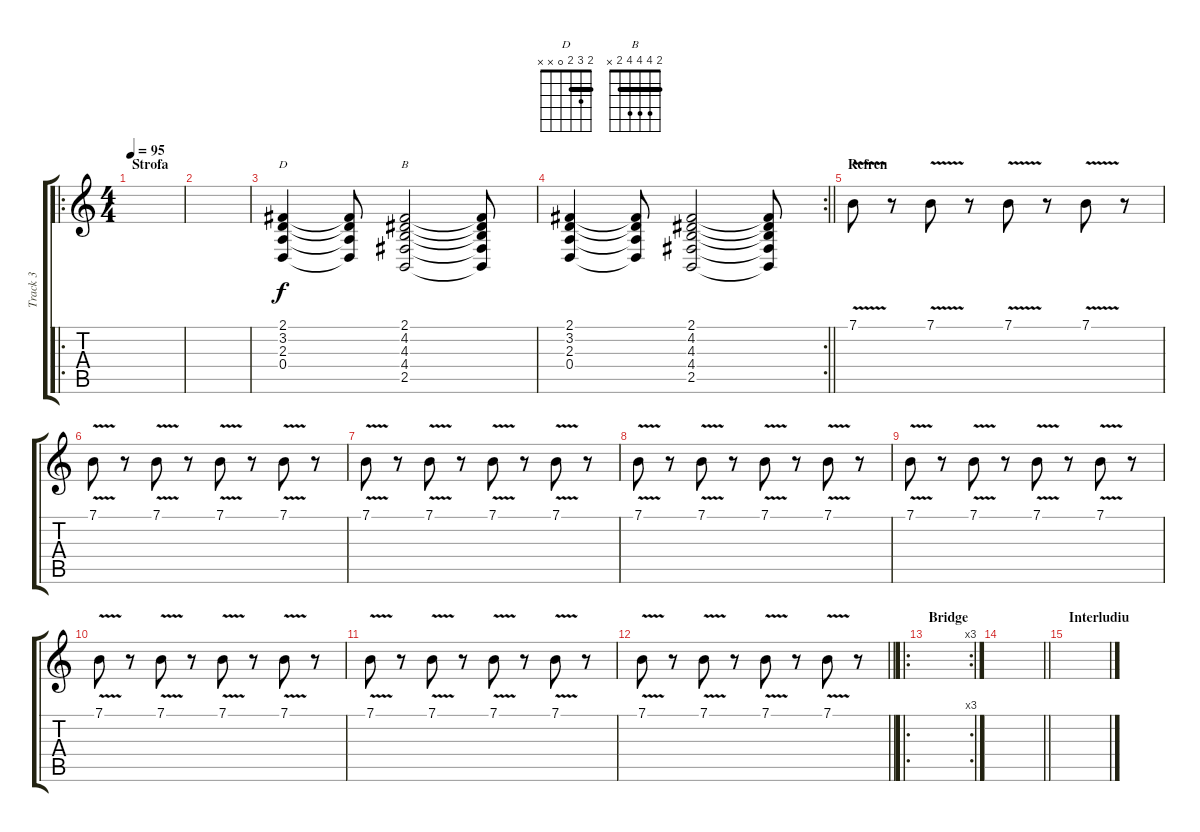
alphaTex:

\track ("Track 3" "Track 3") {instrument violin}
\staff {score tabs}
\tuning (E4 B3 G3 D3 A2 E2) {hide}
\chord ("D" 2 3 2 0 x x) {barre 2}
\chord ("B" 2 4 4 4 2 x) {barre 2}
\ro
\ts (4 4)
\section ("" "Strofa")
\tempo 95
\clef g2
\ks c
|
|
(2.1 3.2 2.3 0.4).4{ch "D" volume 7} (2.1{t} 3.2{t} 2.3{t} 0.4{t}).8 (2.1 4.2 4.3 4.4 2.5).2{ch "B"} (2.1{t} 4.2{t} 4.3{t} 4.4{t} 2.5{t}).8 |
\rc 2
\barLineRight lightlight
(2.1 3.2 2.3 0.4).4 (2.1{t} 3.2{t} 2.3{t} 0.4{t}).8 (2.1 4.2 4.3 4.4 2.5).2 (2.1{t} 4.2{t} 4.3{t} 4.4{t} 2.5{t}).8 |
\section ("" "Refren")
7.1{v}.8{volume 11} r.8 7.1{v}.8 r.8 7.1{v}.8 r.8 7.1{v}.8 r.8 |
7.1{v}.8 r.8 7.1{v}.8 r.8 7.1{v}.8 r.8 7.1{v}.8 r.8 |
7.1{v}.8 r.8 7.1{v}.8 r.8 7.1{v}.8 r.8 7.1{v}.8 r.8 |
7.1{v}.8 r.8 7.1{v}.8 r.8 7.1{v}.8 r.8 7.1{v}.8 r.8 |
7.1{v}.8 r.8 7.1{v}.8 r.8 7.1{v}.8 r.8 7.1{v}.8 r.8 |
7.1{v}.8 r.8 7.1{v}.8 r.8 7.1{v}.8 r.8 7.1{v}.8 r.8 |
7.1{v}.8 r.8 7.1{v}.8 r.8 7.1{v}.8 r.8 7.1{v}.8 r.8 |
\barLineRight lightlight
7.1{v}.8 r.8 7.1{v}.8 r.8 7.1{v}.8 r.8 7.1{v}.8 r.8 |
\ro
\rc 3
\section ("" "Bridge")
|
\barLineRight lightlight
|
\section ("" "Interludiu")
